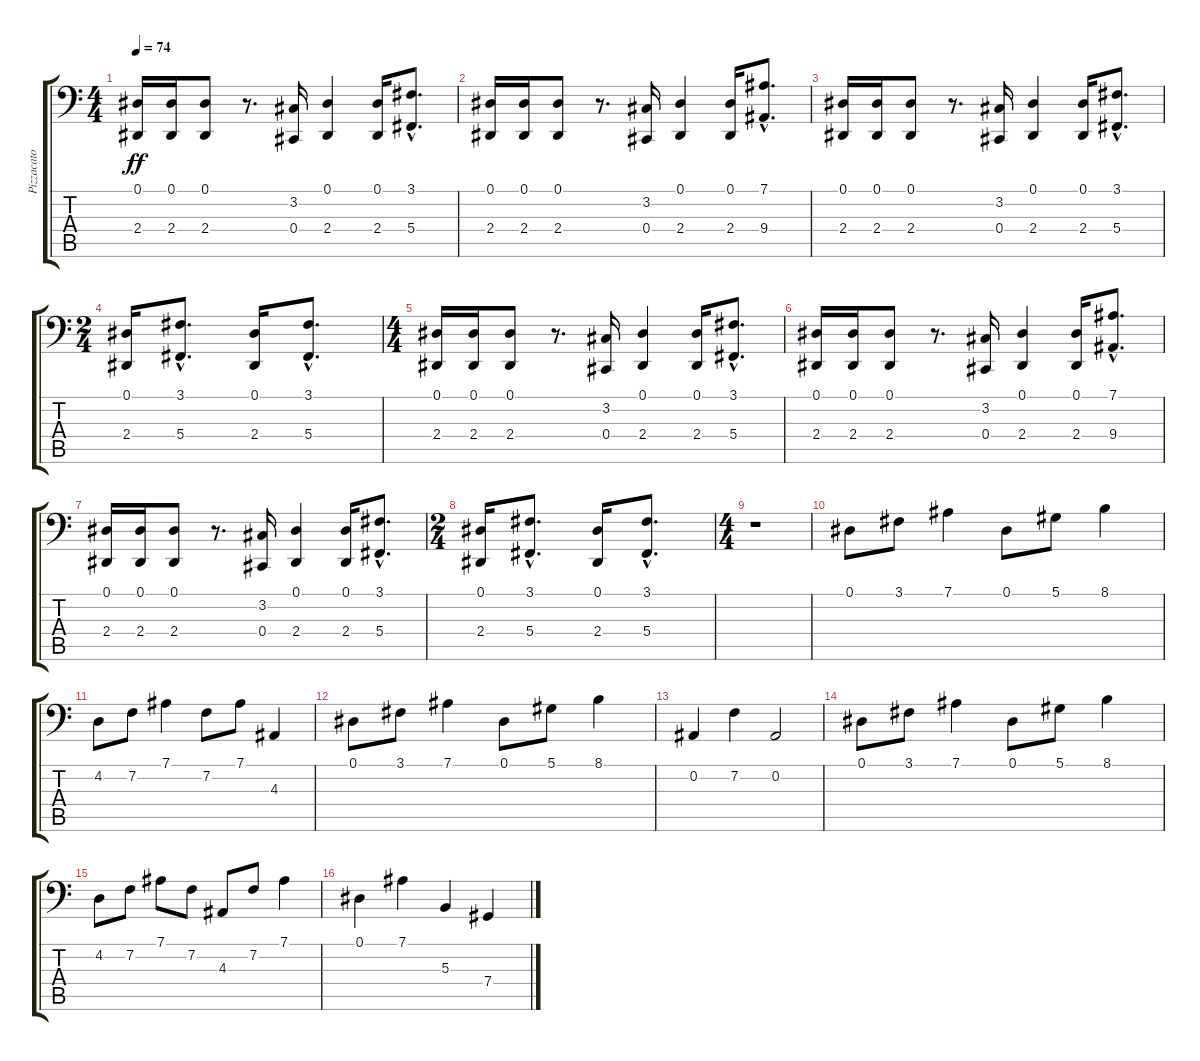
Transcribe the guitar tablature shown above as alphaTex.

\track ("Pizzacato / Timpani" "Pizzacato ") {instrument pizzicatostrings}
\staff {score tabs}
\tuning (Eb3 Bb2 Gb2 Db2 Ab1 Eb1) {hide}
\ts (4 4)
\tempo 74
\clef f4
\ks c
(0.1 2.4).16{dy ff instrument timpani} (0.1 2.4).16 (0.1 2.4).8 r.8{d} (3.2 0.4).16 (0.1 2.4).4 (0.1 2.4).16 (3.1{hac} 5.4{hac}).8{d} |
(0.1 2.4).16 (0.1 2.4).16 (0.1 2.4).8 r.8{d} (3.2 0.4).16 (0.1 2.4).4 (0.1 2.4).16 (7.1{hac} 9.4{hac}).8{d} |
(0.1 2.4).16 (0.1 2.4).16 (0.1 2.4).8 r.8{d} (3.2 0.4).16 (0.1 2.4).4 (0.1 2.4).16 (3.1{hac} 5.4{hac}).8{d} |
\ts (2 4)
(0.1 2.4).16 (3.1{hac} 5.4{hac}).8{d} (0.1 2.4).16 (3.1{hac} 5.4{hac}).8{d} |
\ts (4 4)
(0.1 2.4).16{instrument timpani} (0.1 2.4).16 (0.1 2.4).8 r.8{d} (3.2 0.4).16 (0.1 2.4).4 (0.1 2.4).16 (3.1{hac} 5.4{hac}).8{d} |
(0.1 2.4).16 (0.1 2.4).16 (0.1 2.4).8 r.8{d} (3.2 0.4).16 (0.1 2.4).4 (0.1 2.4).16 (7.1{hac} 9.4{hac}).8{d} |
(0.1 2.4).16 (0.1 2.4).16 (0.1 2.4).8 r.8{d} (3.2 0.4).16 (0.1 2.4).4 (0.1 2.4).16 (3.1{hac} 5.4{hac}).8{d} |
\ts (2 4)
(0.1 2.4).16 (3.1{hac} 5.4{hac}).8{d} (0.1 2.4).16 (3.1{hac} 5.4{hac}).8{d} |
\ts (4 4)
r.1 |
0.1.8{instrument pizzicatostrings} 3.1.8 7.1.4 0.1.8 5.1.8 8.1.4 |
4.2.8 7.2.8 7.1.4 7.2.8 7.1.8 4.3.4 |
0.1.8{instrument pizzicatostrings} 3.1.8 7.1.4 0.1.8 5.1.8 8.1.4 |
0.2.4 7.2.4 0.2.2 |
0.1.8 3.1.8 7.1.4 0.1.8 5.1.8 8.1.4 |
4.2.8 7.2.8 7.1.8 7.2.8 4.3.8 7.2.8 7.1.4 |
0.1.4 7.1.4 5.3.4 7.4.4
